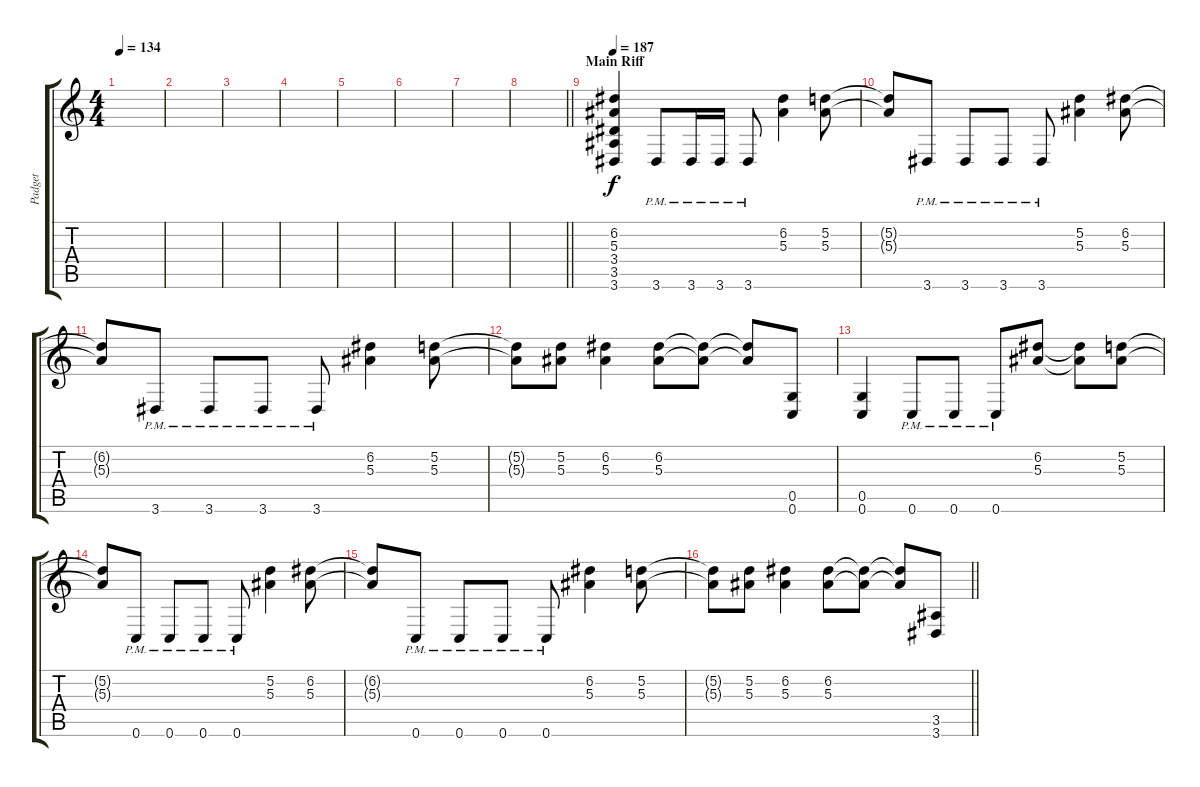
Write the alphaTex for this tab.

\track ("Padget" "Padget") {instrument overdrivenguitar}
\staff {score tabs}
\tuning (D4 A3 F3 C3 G2 C2) {hide}
\ts (4 4)
\tempo 134
\clef g2
\ks c
|
|
|
|
|
|
|
\barLineRight lightlight
|
\section ("" "Main Riff")
\tempo 187
(6.2 5.3 3.4 3.5 3.6).4{instrument overdrivenguitar} 3.6{pm}.8 3.6{pm}.16 3.6{pm}.16 3.6{pm}.8 (6.2 5.3).4 (5.2 5.3).8 |
(5.2{t} 5.3{t}).8 3.6{pm}.8 3.6{pm}.8 3.6{pm}.8 3.6{pm}.8 (5.2 5.3).4 (6.2 5.3).8 |
(6.2{t} 5.3{t}).8 3.6{pm}.8 3.6{pm}.8 3.6{pm}.8 3.6{pm}.8 (6.2 5.3).4 (5.2 5.3).8 |
(5.2{t} 5.3{t}).8 (5.2 5.3).8 (6.2 5.3).4 (6.2 5.3).8 (6.2{t} 5.3{t}).8 (6.2{t} 5.3{t}).8 (0.5 0.6).8 |
(0.5 0.6).4 0.6{pm}.8 0.6{pm}.8 0.6{pm}.8 (6.2 5.3).8 (6.2{t} 5.3{t}).8 (5.2 5.3).8 |
(5.2{t} 5.3{t}).8 0.6{pm}.8 0.6{pm}.8 0.6{pm}.8 0.6{pm}.8 (5.2 5.3).4 (6.2 5.3).8 |
(6.2{t} 5.3{t}).8 0.6{pm}.8 0.6{pm}.8 0.6{pm}.8 0.6{pm}.8 (6.2 5.3).4 (5.2 5.3).8 |
\barLineRight lightlight
(5.2{t} 5.3{t}).8 (5.2 5.3).8 (6.2 5.3).4 (6.2 5.3).8 (6.2{t} 5.3{t}).8 (6.2{t} 5.3{t}).8 (3.5 3.6).8
